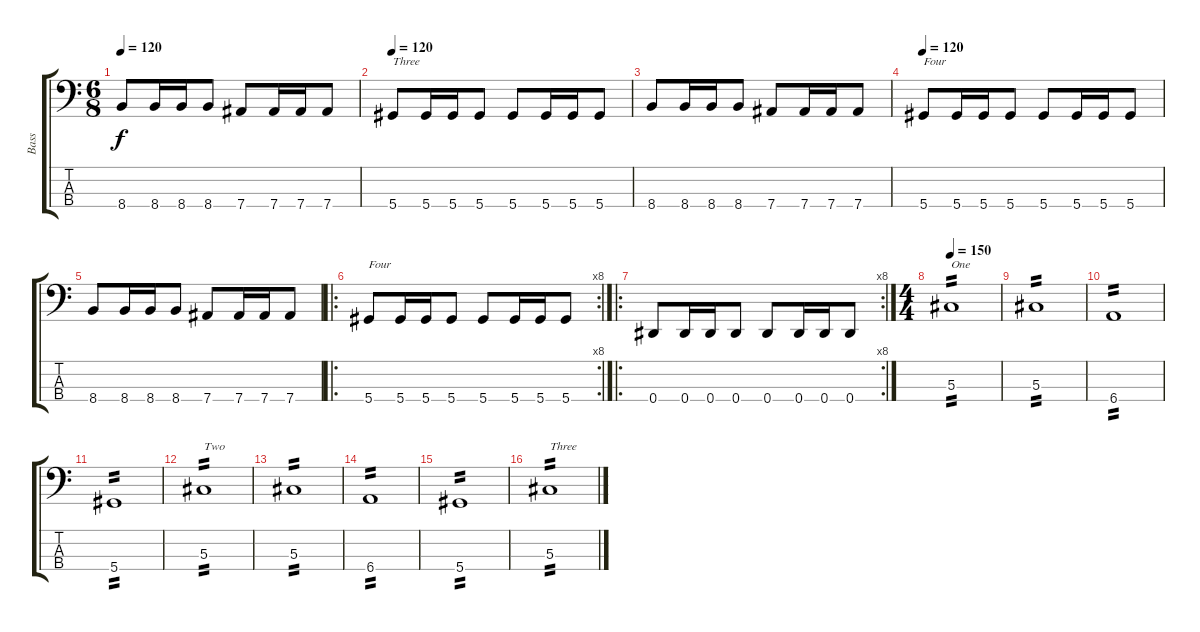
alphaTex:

\track ("Bass" "Bass") {instrument electricbasspick}
\staff {score tabs}
\tuning (Gb2 Db2 Ab1 Eb1) {hide}
\ts (6 8)
\tempo 120
\clef f4
\ks c
8.4.8{dy f} 8.4.16 8.4.16 8.4.8 7.4.8 7.4.16 7.4.16 7.4.8 |
\tempo 120
5.4.8{txt "Three"} 5.4.16 5.4.16 5.4.8 5.4.8 5.4.16 5.4.16 5.4.8 |
8.4.8 8.4.16 8.4.16 8.4.8 7.4.8 7.4.16 7.4.16 7.4.8 |
\tempo 120
5.4.8{txt "Four"} 5.4.16 5.4.16 5.4.8 5.4.8 5.4.16 5.4.16 5.4.8 |
8.4.8 8.4.16 8.4.16 8.4.8 7.4.8 7.4.16 7.4.16 7.4.8 |
\ro
\rc 8
5.4.8{txt "Four"} 5.4.16 5.4.16 5.4.8 5.4.8 5.4.16 5.4.16 5.4.8 |
\ro
\rc 8
0.4.8 0.4.16 0.4.16 0.4.8 0.4.8 0.4.16 0.4.16 0.4.8 |
\ts (4 4)
\tempo 150
5.3.1{txt "One" tp 2} |
5.3.1{tp 2} |
6.4.1{tp 2} |
5.4.1{tp 2} |
5.3.1{txt "Two" tp 2} |
5.3.1{tp 2} |
6.4.1{tp 2} |
5.4.1{tp 2} |
5.3.1{txt "Three" tp 2}
